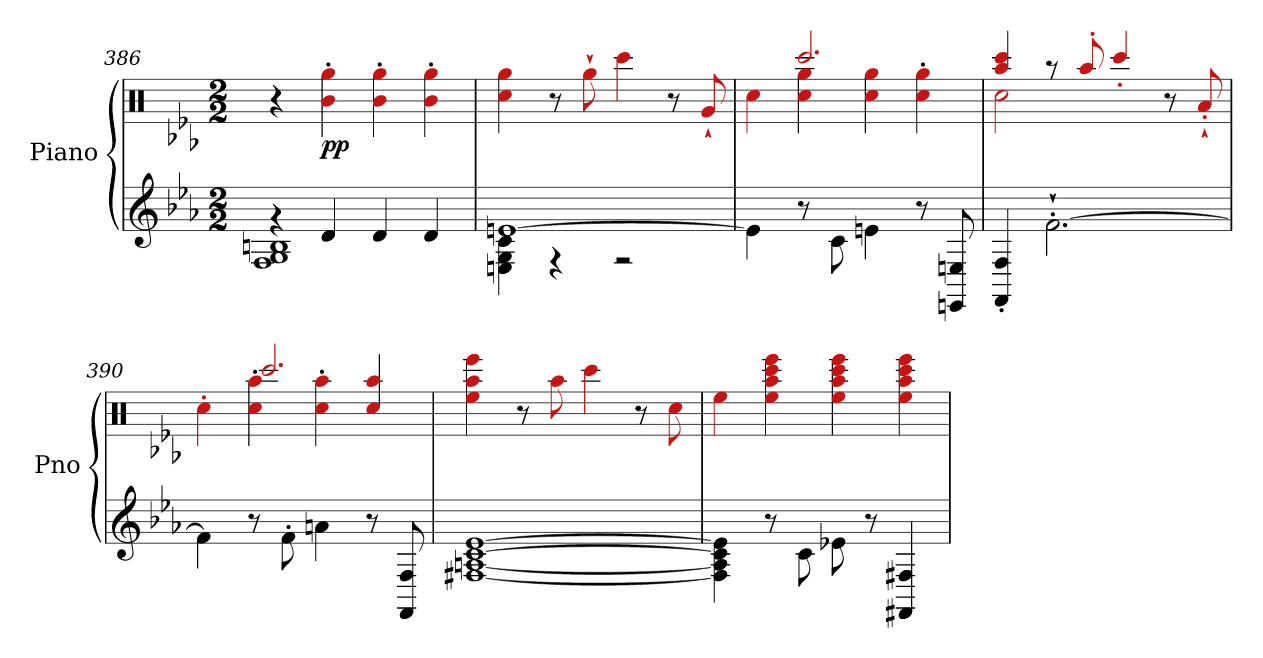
**kern	**kern	**dynam
*part1	*part1	*part1
*staff2	*staff1	*staff1/2
*I"Piano	*	*
*I'Pno	*	*
!!LO:PB:g=z
*clefG2	*clefX	*
*k[b-e-a-]	*k[b-e-a-]	*
*M2/2	*M2/2	*
=386	=386	=386
*^	*	*
4rg	1F 1G 1Bn	4r	.
!	!	!	!LO:DY:b
4d/	.	4bn\' 4gg\'	pp
4d/	.	4b\' 4gg\'	.
4d/	.	4b\' 4gg\'	.
=387	=387	=387	=387
[1en	4En\ 4G\ 4c\	4cc\ 4gg\	.
.	4r	8r	.
.	.	8gg''\	.
.	2r	4ccc\	.
.	.	8r	.
.	.	8g''/	.
*v	*v	*	*
=388	=388	=388
*	*^	*
4e\]	4cc\	4ryy	.
8r	4cc\ 4gg\	2.ccc/	.
8c\	.	.	.
4en\	4cc\ 4gg\	.	.
8r	4cc\' 4gg\'	.	.
8EEn/ 8En/	.	.	.
!!LO:LB:g=z	!!
=389	=389	=389	=389
4FF/' 4F/'	4aan/ 4ccc/	2cc\	.
[2.f'''\	8raa	.	.
.	8aa'/	.	.
.	4ccc'/	2ryy	.
.	8r	.	.
.	8an'''/	.	.
=390	=390	=390	=390
4f\]	4cc'\	4ryy	.
8r	4cc\' 4aan\'	2.ccc/	.
8f'\	.	.	.
4an\	4cc\' 4aa\'	.	.
8r	4cc/ 4aa/	.	.
8FF/ 8F/	.	.	.
*	*v	*v	*
=391	=391	=391
[1F#X [1An [1c [1e-	4ee-\ 4aan\ 4eee-\	.
.	8r	.
.	8aa\	.
.	4ccc\	.
.	8r	.
.	8cc\	.
!!LO:LB:g=z
=392	=392	=392
4F#\] 4A\] 4c\] 4e-\]	4ee-X\	.
8r	4ee-\ 4aan\ 4ccc\ 4eee-X\	.
8c\	.	.
8e-X\	4ee-\ 4aa\ 4ccc\ 4eee-\	.
8r	.	.
4FF#X/ 4F#X/	4ee-\ 4aa\ 4ccc\ 4eee-\	.
=	=	=
*-	*-	*-
